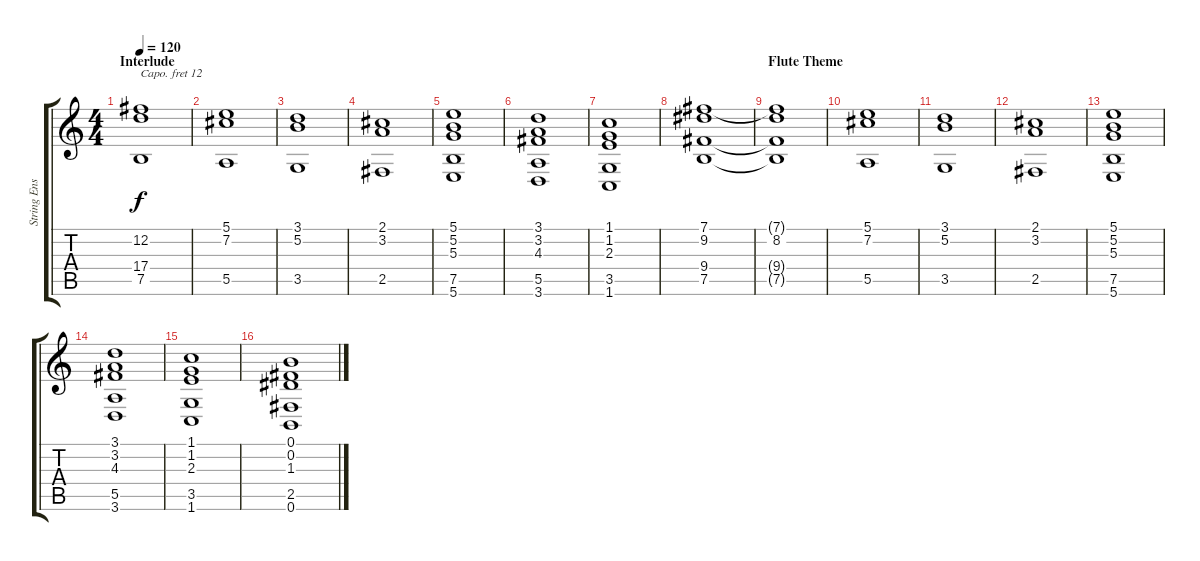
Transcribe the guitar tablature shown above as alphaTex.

\track ("String Ensemble" "String Ens") {instrument stringensemble1}
\staff {score tabs}
\capo 12
\tuning (B3 Gb3 D3 A2 E2 B1) {hide}
\ts (4 4)
\section ("" "Interlude")
\tempo 120
\clef g2
\ks c
(12.2{t} 17.4{t} 7.5{t}).1{dy f instrument stringensemble2} |
(5.1 7.2 5.5).1 |
(3.1 5.2 3.5).1 |
(2.1 3.2 2.5).1 |
(5.1 5.2 5.3 7.5 5.6).1 |
(3.1 3.2 4.3 5.5 3.6).1 |
(1.1 1.2 2.3 3.5 1.6).1 |
(7.1 9.2 9.4 7.5).1 |
\section ("" "Flute Theme")
(7.1{t} 8.2 9.4{t} 7.5{t}).1{instrument stringensemble2} |
(5.1 7.2 5.5).1 |
(3.1 5.2 3.5).1 |
(2.1 3.2 2.5).1 |
(5.1 5.2 5.3 7.5 5.6).1 |
(3.1 3.2 4.3 5.5 3.6).1 |
(1.1 1.2 2.3 3.5 1.6).1 |
(0.1 0.2 1.3 2.5 0.6).1
